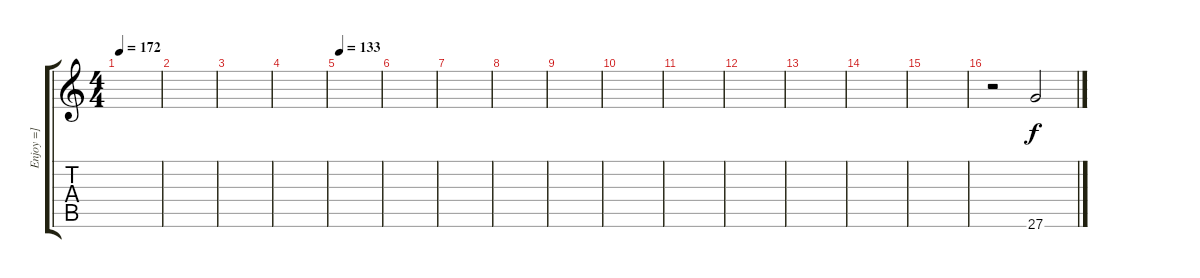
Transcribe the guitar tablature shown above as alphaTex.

\track (" Enjoy =]" " Enjoy =]") {instrument reversecymbal}
\staff {score tabs}
\tuning (E4 B3 G3 D3 A2 E2) {hide}
\ts (4 4)
\tempo 172
\clef g2
\ks c
|
|
|
|
\tempo 133
|
|
|
|
|
|
|
|
|
|
|
r.2 27.6.2{dy f}
